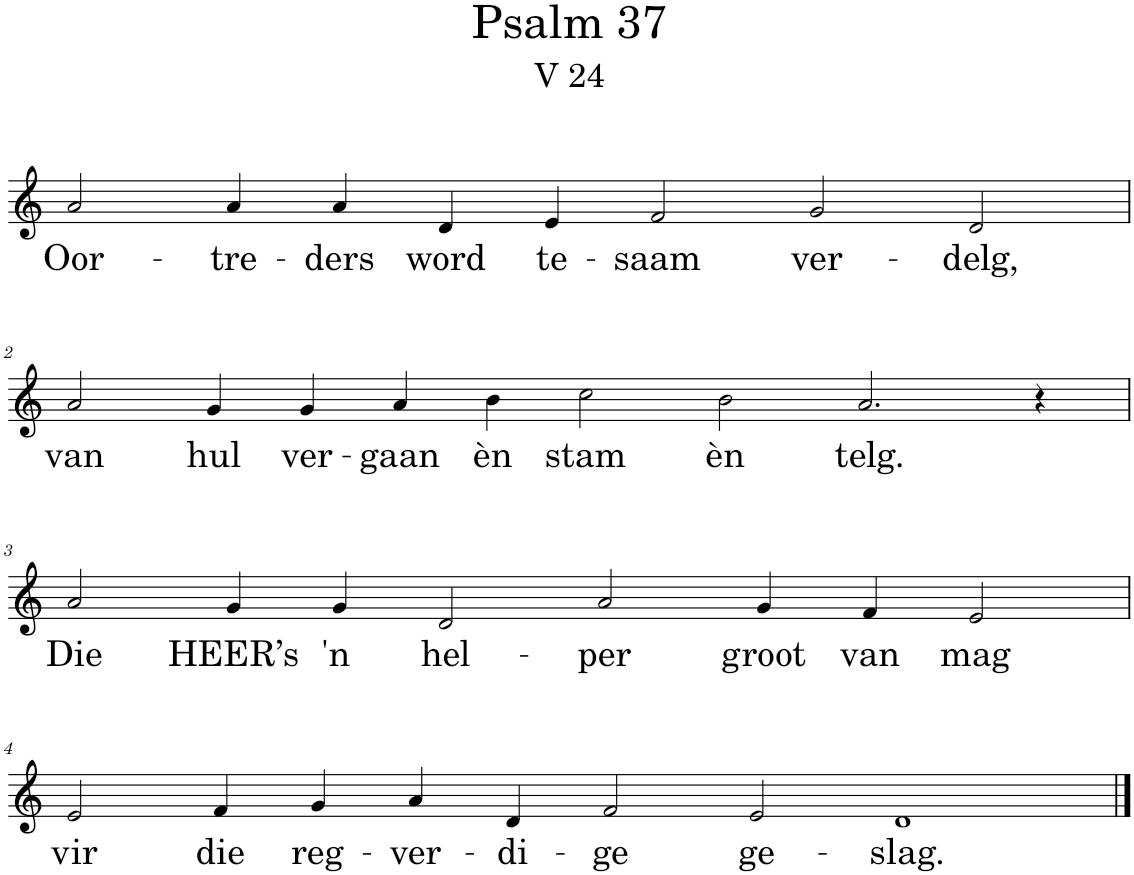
**kern	**text
*part1	*part1
*staff1	*staff1
*I"Pipe Organ	*
*I'Org.	*
*clefG2	*
*k[]	*
*M12/4	*
=1	=1
!	!LO:LY:b
2a/	Oor-
!	!LO:LY:b
4a/	-tre-
!	!LO:LY:b
4a/	-ders
!	!LO:LY:b
4d/	word
!	!LO:LY:b
4e/	te-
!	!LO:LY:b
2f/	-saam
!	!LO:LY:b
2g/	ver-
!	!LO:LY:b
2d/	-delg,
!!LO:LB:g=z
=2	=2
*M14/4	*
!	!LO:LY:b
2a/	van
!	!LO:LY:b
4g/	hul
!	!LO:LY:b
4g/	ver-
!	!LO:LY:b
4a/	-gaan
!	!LO:LY:b
4b\	èn
!	!LO:LY:b
2cc\	stam
!	!LO:LY:b
2b\	èn
!	!LO:LY:b
2.a/	telg.
4r	.
!!LO:LB:g=z
=3	=3
*M12/4	*
!	!LO:LY:b
2a/	Die
!	!LO:LY:b
4g/	HEER’s
!	!LO:LY:b
4g/	'n
!	!LO:LY:b
2d/	hel-
!	!LO:LY:b
2a/	-per
!	!LO:LY:b
4g/	groot
!	!LO:LY:b
4f/	van
!	!LO:LY:b
2e/	mag
!!LO:LB:g=z
=4	=4
*M14/4	*
!	!LO:LY:b
2e/	vir
!	!LO:LY:b
4f/	die
!	!LO:LY:b
4g/	reg-
!	!LO:LY:b
4a/	-ver-
!	!LO:LY:b
4d/	-di-
!	!LO:LY:b
2f/	-ge
!	!LO:LY:b
2e/	ge-
!	!LO:LY:b
1d	-slag.
==	==
*-	*-
